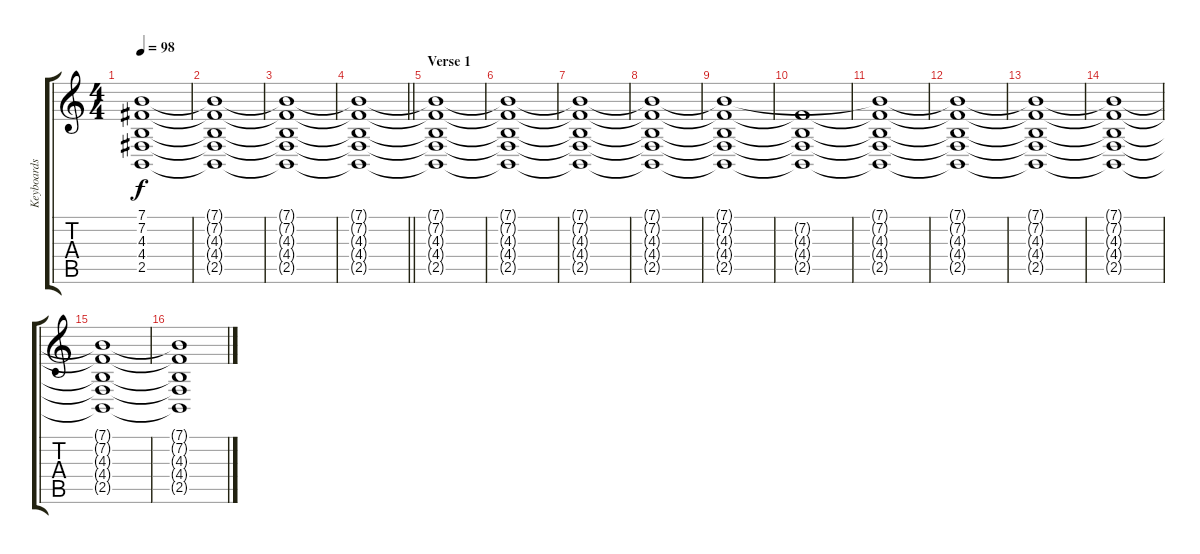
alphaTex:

\track ("Keyboards 1" "Keyboards ") {instrument stringensemble1}
\staff {score tabs}
\tuning (E4 B3 G3 D3 A2 E2) {hide}
\ts (4 4)
\tempo 98
\clef g2
\ks c
(7.1{t} 7.2{t} 4.3{t} 4.4{t} 2.5{t}).1{dy f} |
(7.1{t} 7.2{t} 4.3{t} 4.4{t} 2.5{t}).1 |
(7.1{t} 7.2{t} 4.3{t} 4.4{t} 2.5{t}).1 |
\barLineRight lightlight
(7.1{t} 7.2{t} 4.3{t} 4.4{t} 2.5{t}).1 |
\section ("" "Verse 1")
(7.1{t} 7.2{t} 4.3{t} 4.4{t} 2.5{t}).1 |
(7.1{t} 7.2{t} 4.3{t} 4.4{t} 2.5{t}).1 |
(7.1{t} 7.2{t} 4.3{t} 4.4{t} 2.5{t}).1 |
(7.1{t} 7.2{t} 4.3{t} 4.4{t} 2.5{t}).1 |
(7.1{t} 7.2{t} 4.3{t} 4.4{t} 2.5{t}).1 |
(7.2{t} 4.3{t} 4.4{t} 2.5{t}).1 |
(7.1{t} 7.2{t} 4.3{t} 4.4{t} 2.5{t}).1 |
(7.1{t} 7.2{t} 4.3{t} 4.4{t} 2.5{t}).1 |
(7.1{t} 7.2{t} 4.3{t} 4.4{t} 2.5{t}).1 |
(7.1{t} 7.2{t} 4.3{t} 4.4{t} 2.5{t}).1 |
(7.1{t} 7.2{t} 4.3{t} 4.4{t} 2.5{t}).1 |
(7.1{t} 7.2{t} 4.3{t} 4.4{t} 2.5{t}).1
